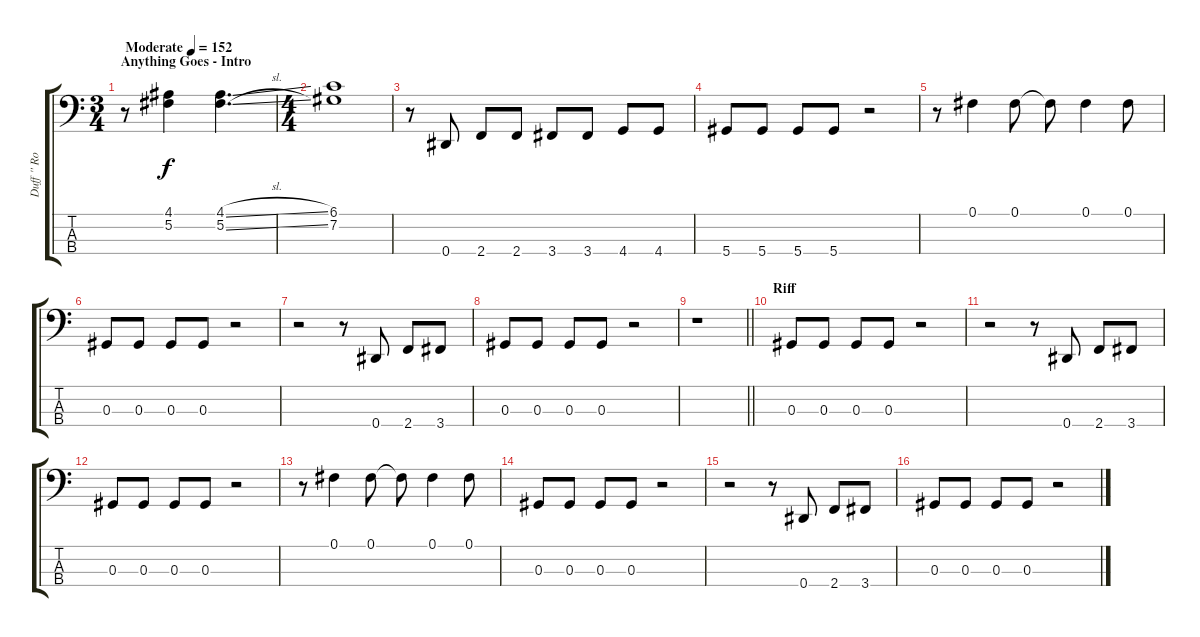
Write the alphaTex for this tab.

\track ("Duff '' Rose '' Mckangan" "Duff '' Ro") {instrument electricbasspick}
\staff {score tabs}
\tuning (Gb2 Db2 Ab1 Eb1) {hide}
\ts (3 4)
\section ("" "Anything Goes - Intro")
\tempo (152 "Moderate")
\clef f4
\ks c
r.8{dy f instrument electricbasspick} (4.1 5.2).4 (4.1{sl} 5.2{sl}).4{d} |
\ts (4 4)
(6.1 7.2).1 |
r.8 0.4.8 2.4.8 2.4.8 3.4.8 3.4.8 4.4.8 4.4.8 |
5.4.8 5.4.8 5.4.8 5.4.8 r.2 |
r.8 0.1.4 0.1.8 0.1{t}.8 0.1.4 0.1.8 |
0.3.8 0.3.8 0.3.8 0.3.8 r.2 |
r.2 r.8 0.4.8 2.4.8 3.4.8 |
0.3.8 0.3.8 0.3.8 0.3.8 r.2 |
\barLineRight lightlight
r.1 |
\section ("" "Riff")
0.3.8 0.3.8 0.3.8 0.3.8 r.2 |
r.2 r.8 0.4.8 2.4.8 3.4.8 |
0.3.8 0.3.8 0.3.8 0.3.8 r.2 |
r.8 0.1.4 0.1.8 0.1{t}.8 0.1.4 0.1.8 |
0.3.8 0.3.8 0.3.8 0.3.8 r.2 |
r.2 r.8 0.4.8 2.4.8 3.4.8 |
0.3.8 0.3.8 0.3.8 0.3.8 r.2
